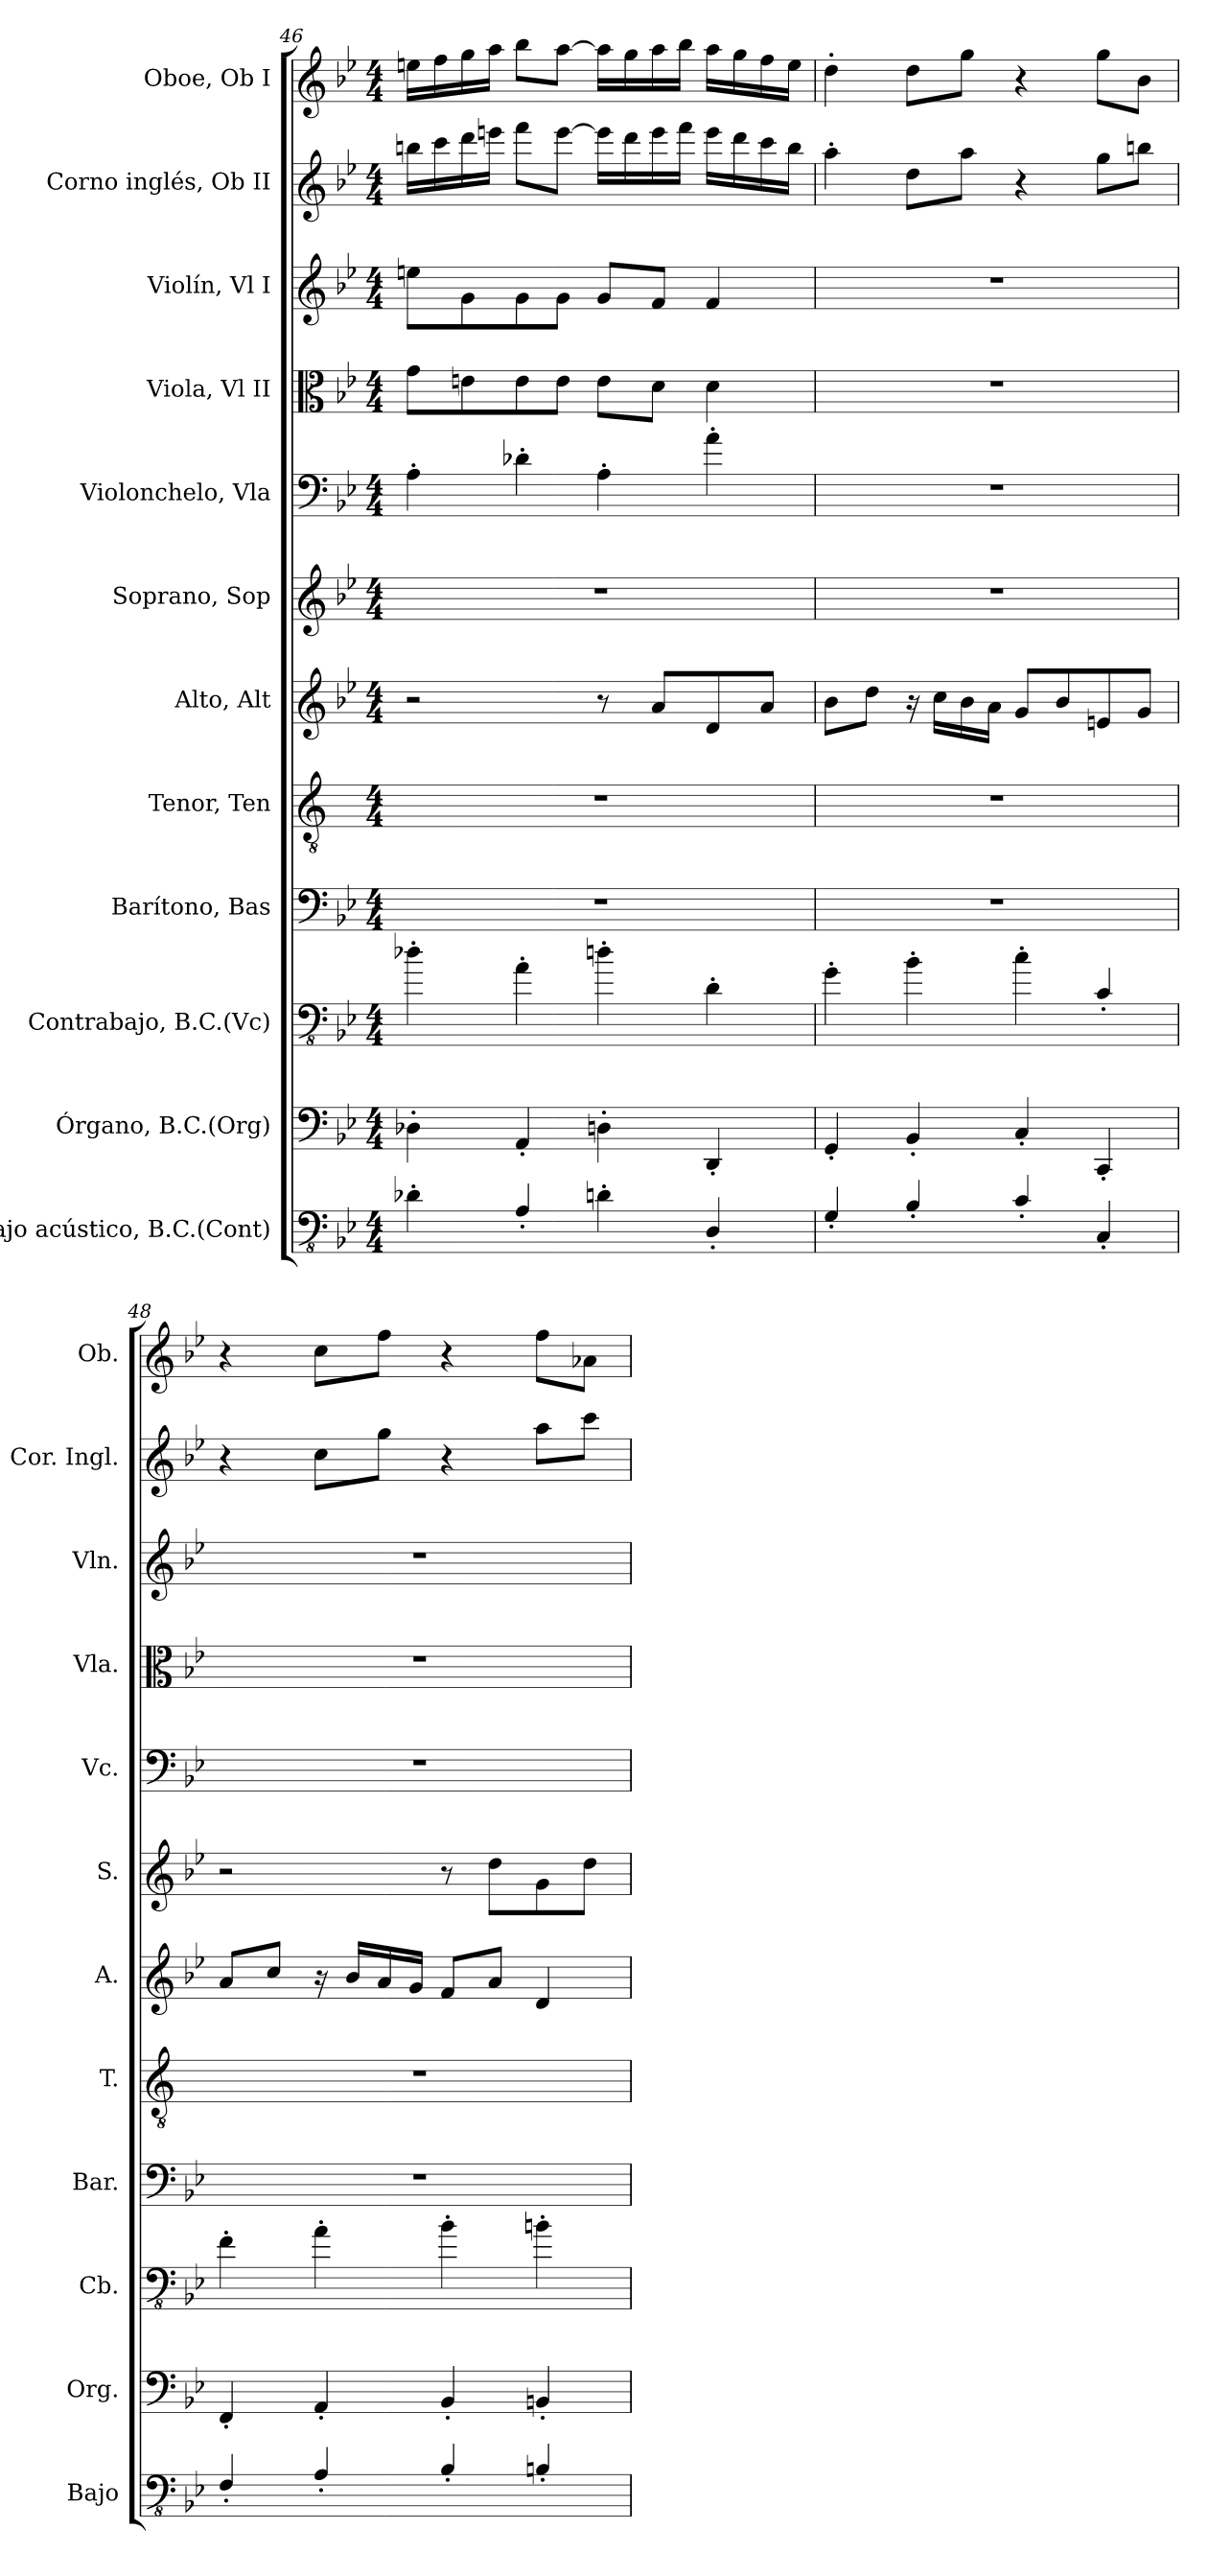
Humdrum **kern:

**kern	**kern	**kern	**kern	**kern	**kern	**kern	**kern	**kern	**kern	**kern	**kern
*part12	*part11	*part10	*part9	*part8	*part7	*part6	*part5	*part4	*part3	*part2	*part1
*staff12	*staff11	*staff10	*staff9	*staff8	*staff7	*staff6	*staff5	*staff4	*staff3	*staff2	*staff1
*I"Bajo acústico, B.C.(Cont)	*I"Órgano, B.C.(Org)	*I"Contrabajo, B.C.(Vc)	*I"Barítono, Bas	*I"Tenor, Ten	*I"Alto, Alt	*I"Soprano, Sop	*I"Violonchelo, Vla	*I"Viola, Vl II	*I"Violín, Vl I	*I"Corno inglés, Ob II	*I"Oboe, Ob I
*I'Bajo	*I'Org.	*I'Cb.	*I'Bar.	*I'T.	*I'A.	*I'S.	*I'Vc.	*I'Vla.	*I'Vln.	*I'Cor. Ingl.	*I'Ob.
!!LO:PB:g=z
*clefFv4	*clefF4	*clefFv4	*clefF4	*clefGv2	*clefG2	*clefG2	*clefF4	*clefC3	*clefG2	*clefG2	*clefG2
*ITrd7c12	*	*ITrd7c12	*	*ITrd1c2	*	*	*	*	*	*ITrd4c7	*
*k[b-e-]	*k[b-e-]	*k[b-e-]	*k[b-e-]	*k[b-e-]	*k[b-e-]	*k[b-e-]	*k[b-e-]	*k[b-e-]	*k[b-e-]	*k[b-e-a-]	*k[b-e-]
*M4/4	*M4/4	*M4/4	*M4/4	*M4/4	*M4/4	*M4/4	*M4/4	*M4/4	*M4/4	*M4/4	*M4/4
=46	=46	=46	=46	=46	=46	=46	=46	=46	=46	=46	=46
4DD-X'\	4D-X'\	4D-X'\	1r	1r	2r	1r	4A'\	8g\L	8een\L	16een\LL	16een\LL
.	.	.	.	.	.	.	.	.	.	16ff\	16ff\
.	.	.	.	.	.	.	.	8en\	8g\	16gg\	16gg\
.	.	.	.	.	.	.	.	.	.	16aan\JJ	16aa\JJ
4AAA'/	4AA'/	4AA'\	.	.	.	.	4d-X'\	8e\	8g\	8bb-\L	8bb-\L
.	.	.	.	.	.	.	.	8e\J	8g\J	[8aa\J	[8aa\J
4DDn'\	4Dn'\	4Dn'\	.	.	8r	.	4A'\	8e\L	8g/L	16aa\LL]	16aa\LL]
.	.	.	.	.	.	.	.	.	.	16gg\	16gg\
.	.	.	.	.	8a/L	.	.	8d\J	8f/J	16aa\	16aa\
.	.	.	.	.	.	.	.	.	.	16bb-\JJ	16bb-\JJ
4DDD'/	4DD'/	4DD'\	.	.	8d/	.	4a'\	4d\	4f/	16aa\LL	16aa\LL
.	.	.	.	.	.	.	.	.	.	16gg\	16gg\
.	.	.	.	.	8a/J	.	.	.	.	16ff\	16ff\
.	.	.	.	.	.	.	.	.	.	16ee\JJ	16ee\JJ
=47	=47	=47	=47	=47	=47	=47	=47	=47	=47	=47	=47
4GGG'/	4GG'/	4GG'\	1r	1r	8b-\L	1r	1r	1r	1r	4dd'\	4dd'\
.	.	.	.	.	8dd\J	.	.	.	.	.	.
4BBB-'/	4BB-'/	4BB-'\	.	.	16r	.	.	.	.	8g\L	8dd\L
.	.	.	.	.	16cc\LL	.	.	.	.	.	.
.	.	.	.	.	16b-\	.	.	.	.	8dd\J	8gg\J
.	.	.	.	.	16a\JJ	.	.	.	.	.	.
4CC'/	4C'/	4C'\	.	.	8g/L	.	.	.	.	4r	4r
.	.	.	.	.	8b-/	.	.	.	.	.	.
4CCC'/	4CC'/	4CC'/	.	.	8en/	.	.	.	.	8cc\L	8gg\L
.	.	.	.	.	8g/J	.	.	.	.	8een\J	8b-\J
!!LO:PB:g=z
=48	=48	=48	=48	=48	=48	=48	=48	=48	=48	=48	=48
4FFF'/	4FF'/	4FF'\	1r	1r	8a/L	2r	1r	1r	1r	4r	4r
.	.	.	.	.	8cc/J	.	.	.	.	.	.
4AAA'/	4AA'/	4AA'\	.	.	16r	.	.	.	.	8f\L	8cc\L
.	.	.	.	.	16b-/LL	.	.	.	.	.	.
.	.	.	.	.	16a/	.	.	.	.	8cc\J	8ff\J
.	.	.	.	.	16g/JJ	.	.	.	.	.	.
4BBB-'/	4BB-'/	4BB-'\	.	.	8f/L	8r	.	.	.	4r	4r
.	.	.	.	.	8a/J	8dd\L	.	.	.	.	.
4BBBn'/	4BBn'/	4BBn'\	.	.	4d/	8g\	.	.	.	8dd\L	8ff\L
.	.	.	.	.	.	8dd\J	.	.	.	8ff\J	8a-X\J
=	=	=	=	=	=	=	=	=	=	=	=
*-	*-	*-	*-	*-	*-	*-	*-	*-	*-	*-	*-
